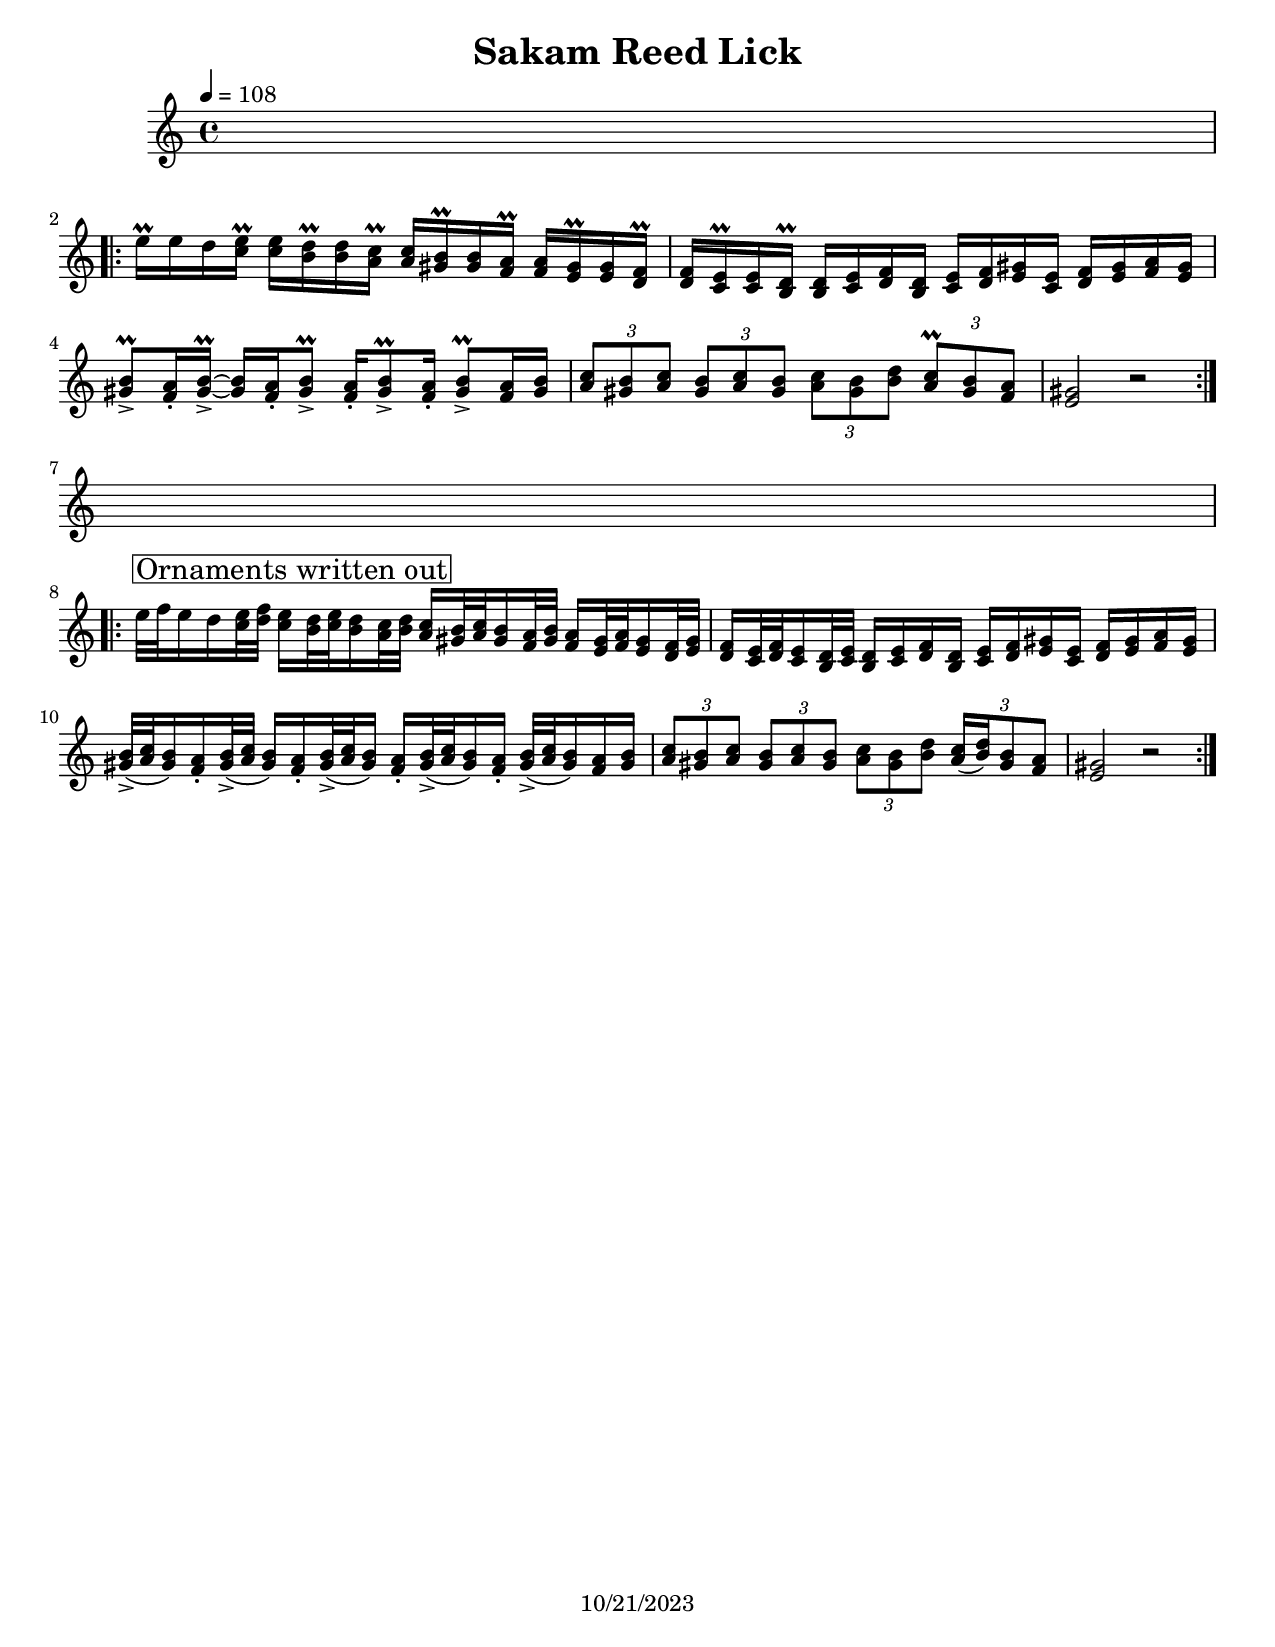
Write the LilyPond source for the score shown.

\version "2.24.1"

\header {
	title = "Sakam Reed Lick"
	composer = ""
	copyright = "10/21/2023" %date of latest edits
}
\paper {
  #(set-paper-size "letter")
  }


slash = {
	\override NoteHead.style = #'slash
	\override Stem.transparent = ##t
}

noslash = {
	\revert NoteHead.style
	\revert Stem.transparent
}

the_form = %Form
	\markup { \box \column {
	\line { " " }
	\line { \bold " Form: " }
	\line { " " }
	\line { " " }
	}}

test = { \relative c' { \tempo 4 = 80 
	\repeat volta 2 {
	}
}
}

%{ ornament conventions, a/o 10/2017
%	\prall		regular up ornament, metric
%	\lineprall	quick, nonmetric up ornament	(was \mordent)
%	\mordent		regular down ornament, nonmetric	(was \upbow)
%	\prallprall	consecutive up ornaments, metric
% \trill		trill
%	\turn		turn of some sort
%}

%{ split part:
%	<<
%		{ c8 d e f g f e d | c1 | }
%	\\
%		{ c,2 d8 e f g | c4 g e c | }
%	>>
%}

%{ modified volta spanners:
%	\repeat volta 4 {
%		c4 c c c | d4 d d d | e4 e e e |
%	}
%	\set Score.repeatCommands = #'((volta "1,3"))                   % gives custom volta spanner
%	    { f4 f g g  | }
%	\set Score.repeatCommands = #'((volta #f) (volta "2,4") end-repeat) % ends the 1st spanner, gives custom volta spanner and a repeat back
%			{ f8 f f f g a b c | }
%	\set Score.repeatCommands = #'((volta #f))                      % ends 2nd spanner
%}
drum = {

		e4 e e e |
	\repeat volta 2 {
		e4 e e e |
		e4 e e e |
		e4 e e e |
		e4 e e e |
		e4 e e e |
	}
	\repeat volta 2 {
		e4 e e e |
		e4 e e e |
		e4 e e e |
		e4 e e e |
		e4 e e e |
	}
}
melody = { \relative c'' { 
	\tempo 4 = 108
	s1
	\break
	\repeat volta 2 {
		e16\prall e d <c e>\prall 
			<c e> <b d>\prall <b d> <a c>\prall
			<a c> <gis b>\prall <gis b> <f a>\prall
			<f a> <e gis>\prall <e gis> <d f>\prall |
		<d f>16 <c e>\prall <c e> <b d>\prall 
			<b d>16 <c e> <d f> <b d>  
			<c e>16 <d f> <e gis> <c e>   
			<d f>16 <e gis> <f a> <e gis>  |
		<gis b>8->\prall <f a>16-. <gis b>->~\prall <gis b> <f a>16-. <gis b>8->\prall 
			<f a>16-. <gis b>8->\prall <f a>16-. 
			<gis b>8->\prall <f a>16 <gis b> |
		\tuplet 3/2 { <a c>8 <gis b> <a c> }  
			\tuplet 3/2 { <gis b>8 <a c> <gis b> }  
			\tuplet 3/2 { <a c>8 <gis b> <b d> }  
			\tuplet 3/2 { <a c>8\prall <gis b> <f a> }  |
		<e gis>2 r |

	}
	\break
	s1 |
	\break

	\repeat volta 2 {
		e'32^\markup { \huge \box "Ornaments written out" } f e16 d <c e>32 <d f> 
			<c e>16 <b d>32 <c e> <b d>16 <a c>32 <b d>
			<a c>16 <gis b>32 <a c> <gis b>16 <f a>32 <gis b>
			<f a>16 <e gis>32 <f a> <e gis>16 <d f>32 <e gis> |
		<d f>16 <c e>32 <d f> <c e>16 <b d>32 <c e>
			<b d>16 <c e> <d f> <b d>  
			<c e>16 <d f> <e gis> <c e>   
			<d f>16 <e gis> <f a> <e gis>  |
		<gis b>32->( <a c> <gis b>16) <f a>-. <gis b>32->( 
			<a c> <gis b>16) <f a>-. <gis b>32->( <a c> <gis b>16) 
			<f a>-. <gis b>32->( <a c> <gis b>16) <f a>-. 
			<gis b>32->( <a c> <gis b>16) <f a> <gis b> |
		\tuplet 3/2 { <a c>8 <gis b> <a c> }  
			\tuplet 3/2 { <gis b>8 <a c> <gis b> }  
			\tuplet 3/2 { <a c>8 <gis b> <b d> }  
			\tuplet 3/2 { <a c>16( <b d>) <gis b>8 <f a> }  |
		<e gis>2 r |

	}
\break

}
}


changes = { \chordmode {

% Intro

% A

}
}


\book {
	\score {
	  <<
	    \new ChordNames {
		\set chordChanges = ##t
		\changes
	    }
	    \new Staff { \clef treble
		\melody
	    }
	  >>
	}
}
\book {
	\score {
	  <<
		\new Staff {
		  \set Staff.midiInstrument = #"trumpet" \unfoldRepeats
			\melody
		}
		\new Staff {
		  \set Staff.midiInstrument = #"woodblock" \unfoldRepeats
			\drum
		}
	  >>
		\midi { }
	}
}
\book {
	\score {
	  <<
		\new Staff {
		  \set Staff.midiInstrument = #"woodblock" \unfoldRepeats
			\drum
		}
	  >>
		\midi { }
	}
}
%{
\book {
	\score {
	  <<
		\new Staff {
		  \set Staff.midiInstrument = #"trumpet" \unfoldRepeats
			\test
		}
	  >>
		\midi { }
	}
}
%}
